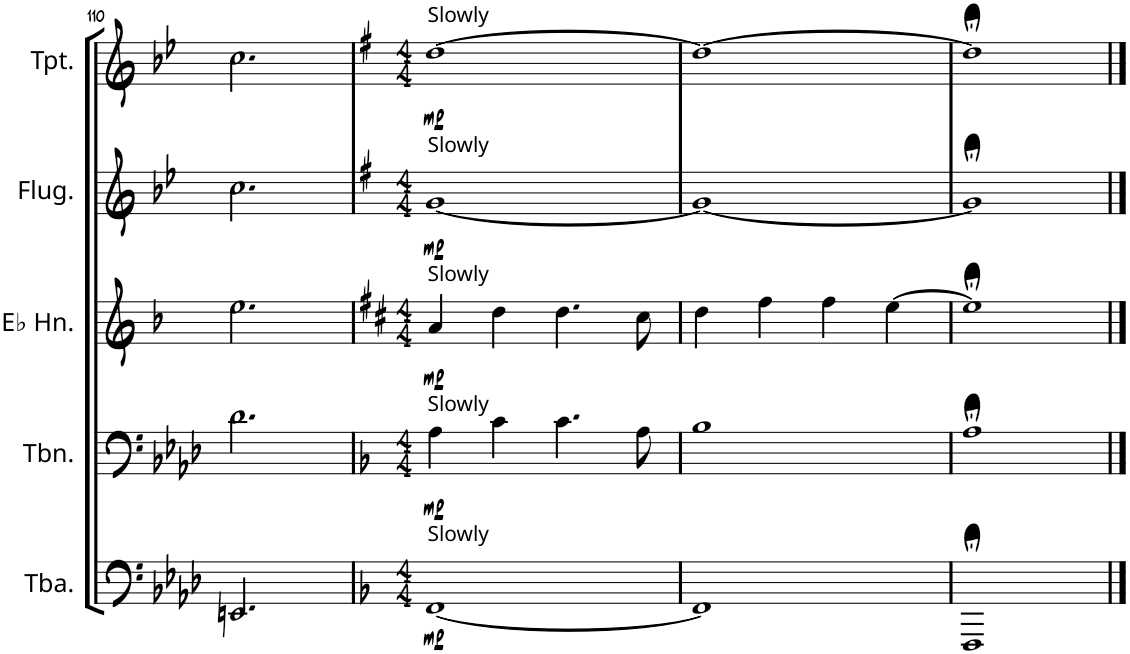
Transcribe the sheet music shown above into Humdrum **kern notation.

**kern	**dynam	**kern	**dynam	**kern	**dynam	**kern	**dynam	**kern	**dynam
*part5	*part5	*part4	*part4	*part3	*part3	*part2	*part2	*part1	*part1
*staff5	*staff5	*staff4	*staff4	*staff3	*staff3	*staff2	*staff2	*staff1	*staff1
*I"Tuba	*	*I"Trombone	*	*I"Horn in Eb	*	*I"Flugelhorn	*	*I"Trumpet in Bb	*
*I'Tba.	*	*I'Tbn.	*	*	*	*I'Flug.	*	*I'Tpt.	*
!!LO:PB:g=z
*clefF4	*	*clefF4	*	*clefG2	*	*clefG2	*	*clefG2	*
*	*	*	*	*Trd5c9	*	*Trd1c2	*	*Trd1c2	*
*k[b-e-a-d-]	*	*k[b-e-a-d-]	*	*k[b-]	*	*k[b-e-]	*	*k[b-e-]	*
*A-:	*	*A-:	*	*F:	*	*B-:	*	*B-:	*
*M3/4	*	*M3/4	*	*M3/4	*	*M3/4	*	*M3/4	*
=110	=110	=110	=110	=110	=110	=110	=110	=110	=110
2.EEn/	.	2.d-\	.	2.ee\	.	2.cc\	.	2.cc\	.
=111	=111	=111	=111	=111	=111	=111	=111	=111	=111
*k[b-]	*	*k[b-]	*	*k[f#c#]	*	*k[f#]	*	*k[f#]	*
*F:	*	*F:	*	*D:	*	*G:	*	*G:	*
*M4/4	*	*M4/4	*	*M4/4	*	*M4/4	*	*M4/4	*
!	!	!	!	!	!	!	!	!LO:TX:a:t=Slowly	!
!	!	!	!	!	!	!LO:TX:a:t=Slowly	!	!	!
!	!	!	!	!LO:TX:a:t=Slowly	!	!	!	!	!
!	!	!LO:TX:a:t=Slowly	!	!	!	!	!	!	!
!LO:TX:a:t=Slowly	!	!	!	!	!	!	!	!	!
!	!LO:DY:b	!	!LO:DY:b	!	!LO:DY:b	!	!LO:DY:b	!	!LO:DY:b
[1FF	mp	4A\	mp	4a/	mp	[1g	mp	[1dd	mp
.	.	4c\	.	4dd\	.	.	.	.	.
.	.	4.c\	.	4.dd\	.	.	.	.	.
.	.	8A\	.	8cc#\	.	.	.	.	.
=112	=112	=112	=112	=112	=112	=112	=112	=112	=112
1FF]	.	1B-	.	4dd\	.	1g_	.	1dd_	.
.	.	.	.	4ff#\	.	.	.	.	.
.	.	.	.	4ff#\	.	.	.	.	.
.	.	.	.	[4ee\	.	.	.	.	.
=113	=113	=113	=113	=113	=113	=113	=113	=113	=113
1FFF;<	.	1A;<	.	1ee;<]	.	1g;<]	.	1dd;<]	.
==	==	==	==	==	==	==	==	==	==
*-	*-	*-	*-	*-	*-	*-	*-	*-	*-
